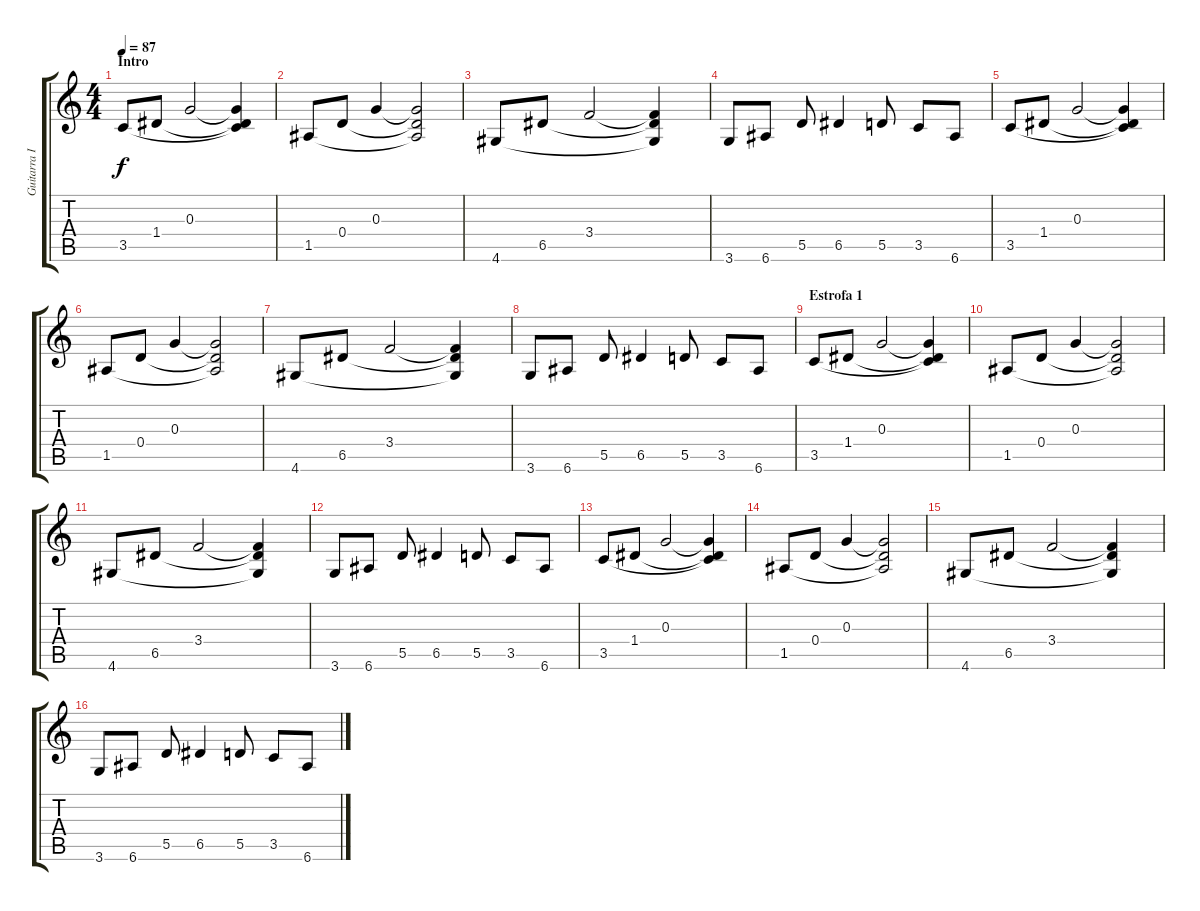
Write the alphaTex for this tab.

\track ("Guitarra II" "Guitarra I") {instrument electricguitarclean}
\staff {score tabs}
\tuning (E4 B3 G3 D3 A2 E2) {hide}
\ts (4 4)
\section ("" "Intro")
\tempo 87
\clef g2
\ks c
3.5.8{dy f instrument electricguitarclean} 1.4.8 0.3.2 (0.3{t} 1.4{t} 3.5{t}).4 |
1.5.8 0.4.8 0.3.4 (0.3{t} 0.4{t} 1.5{t}).2 |
4.6.8 6.5.8 3.4.2 (3.4{t} 6.5{t} 4.6{t}).4 |
3.6.8 6.6.8 5.5.8 6.5.4 5.5.8 3.5.8 6.6.8 |
3.5.8 1.4.8 0.3.2 (0.3{t} 1.4{t} 3.5{t}).4 |
1.5.8 0.4.8 0.3.4 (0.3{t} 0.4{t} 1.5{t}).2 |
4.6.8 6.5.8 3.4.2 (3.4{t} 6.5{t} 4.6{t}).4 |
3.6.8 6.6.8 5.5.8 6.5.4 5.5.8 3.5.8 6.6.8 |
\section ("" "Estrofa 1")
3.5.8 1.4.8 0.3.2 (0.3{t} 1.4{t} 3.5{t}).4 |
1.5.8 0.4.8 0.3.4 (0.3{t} 0.4{t} 1.5{t}).2 |
4.6.8 6.5.8 3.4.2 (3.4{t} 6.5{t} 4.6{t}).4 |
3.6.8 6.6.8 5.5.8 6.5.4 5.5.8 3.5.8 6.6.8 |
3.5.8 1.4.8 0.3.2 (0.3{t} 1.4{t} 3.5{t}).4 |
1.5.8 0.4.8 0.3.4 (0.3{t} 0.4{t} 1.5{t}).2 |
4.6.8 6.5.8 3.4.2 (3.4{t} 6.5{t} 4.6{t}).4 |
3.6.8 6.6.8 5.5.8 6.5.4 5.5.8 3.5.8 6.6.8
